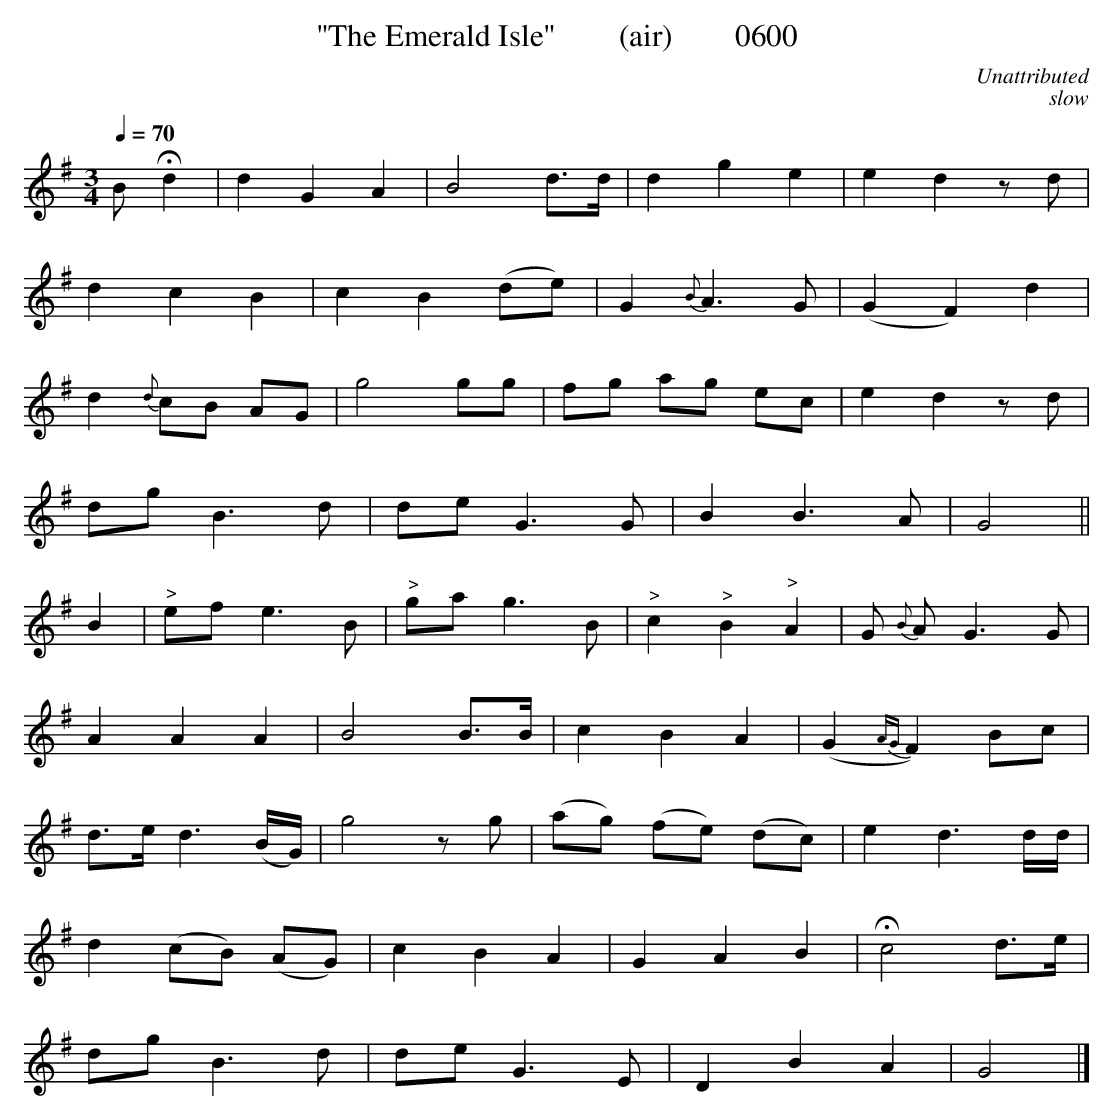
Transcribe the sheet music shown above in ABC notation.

X:1
T:"The Emerald Isle"        (air)        0600
C:Unattributed
C:slow
Q:1/4=70
BRENNAN June 2003 (HTTP://WWW.SOSYOURMOM.COM)
M:3/4
L:1/8
K:G
“_VB”Hd2|d2G2A2|B4d3/2d/2|d2g2e2|e2d2zd|
d2c2B2|c2B2(de)|G2 {B}A3G|(G2F2)d2|
d2 {d}cB AG|g4gg|fg ag ec|e2d2zd|
dg B3d|de G3G|B2B3A|G4||
B2|"^>"ef e3B|"^>"ga g3B|"^>"c2"^>"B2"^>"A2|G {B}A G3G|
A2A2A2|B4B3/2B/2|c2B2A2|(G2{AG}F2)Bc|
d3/2e/2 d3(B/2G/2)|g4zg|(ag) (fe) (dc)|e2d3d/2d/2|
d2(cB) (AG)|c2B2A2|G2A2B2|Hc4d3/2e/2|
dg B3d|de G3E|D2B2A2|G4|]
